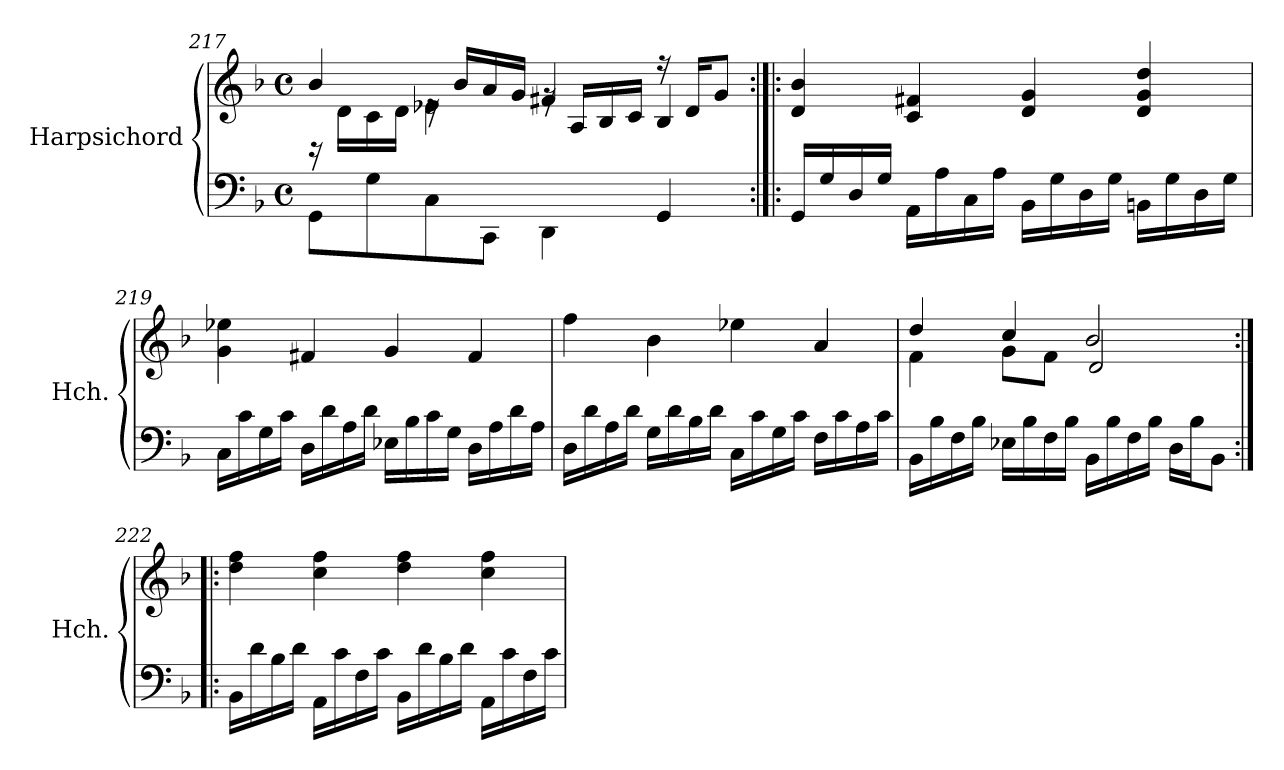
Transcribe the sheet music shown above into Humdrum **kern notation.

**kern	**kern
*part1	*part1
*staff2	*staff1
*I"Harpsichord	*
*I'Hch.	*
*clefF4	*clefG2
*k[b-]	*k[b-]
*M4/4	*M4/4
*met(c)	*met(c)
=217	=217
*	*^
8GG\L	16rD	4b-/
.	16d\LL	.
8G\	16c\	.
.	16d\JJ	.
8C\	16re	4e-X\
.	16b-/LL	.
8CC\J	16a/	.
.	16g/JJ	.
4DD\	16rg	4f#X/
.	16A/LL	.
.	16B-/	.
.	16c/JJ	.
*	*MM30	*
4GG/	4B-/	16rff
.	.	16d/KL
.	.	8g/J
*	*v	*v
!!LO:LB:g=z
=218:|!|:	=218:|!|:
*	*MM75
*	*^
!	!LO:TX:t=Variation 4	!
*	*v	*v
16GG/LL	4d/ 4b-/
16G/	.
16D/	.
16G/JJ	.
16AA\LL	4c/ 4f#X/
16A\	.
16C\	.
16A\JJ	.
16BB-\LL	4d/ 4g/
16G\	.
16D\	.
16G\JJ	.
16BBn\LL	4d/ 4g/ 4dd/
16G\	.
16D\	.
16G\JJ	.
=219	=219
16C\LL	4g\ 4ee-X\
16c\	.
16G\	.
16c\JJ	.
16D\LL	4f#X/
16d\	.
16A\	.
16d\JJ	.
16E-X\LL	4g/
16B-\	.
16c\	.
16G\JJ	.
16D\LL	4f#/
16A\	.
16d\	.
16A\JJ	.
=220	=220
16D\LL	4ff\
16d\	.
16A\	.
16d\JJ	.
16G\LL	4b-\
16d\	.
16B-\	.
16d\JJ	.
16C\LL	4ee-X\
16c\	.
16G\	.
16c\JJ	.
16F\LL	4a/
16c\	.
16A\	.
16c\JJ	.
!!LO:LB:g=z
=221	=221
*	*^
16BB-\LL	4dd/	4f\
16B-\	.	.
16F\	.	.
16B-\JJ	.	.
16E-X\LL	4cc/	8g\L
16B-\	.	.
16F\	.	8f\J
16B-\JJ	.	.
16BB-\LL	2b-/	2d/
16B-\	.	.
16F\	.	.
16B-\JJ	.	.
16D\LL	.	.
16B-\J	.	.
8BB-\J	.	.
*	*v	*v
=222:|!|:	=222:|!|:
16BB-\LL	4dd\ 4ff\
16d\	.
16B-\	.
16d\JJ	.
16AA\LL	4cc\ 4ff\
16c\	.
16F\	.
16c\JJ	.
16BB-\LL	4dd\ 4ff\
16d\	.
16B-\	.
16d\JJ	.
16AA\LL	4cc\ 4ff\
16c\	.
16F\	.
16c\JJ	.
=	=
*-	*-
